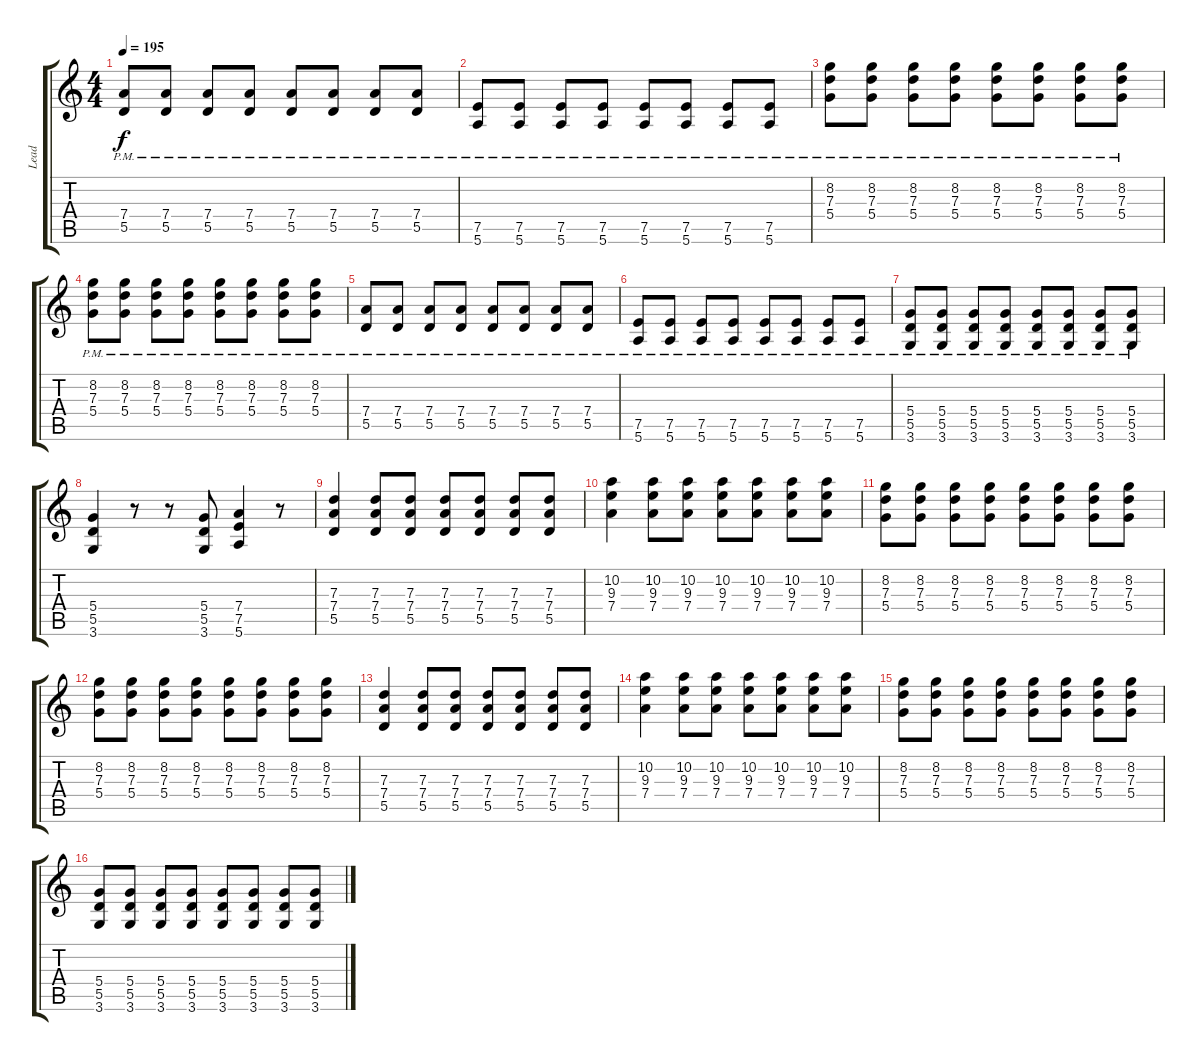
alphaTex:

\track ("Lead" "Lead") {instrument distortionguitar}
\staff {score tabs}
\tuning (E4 B3 G3 D3 A2 E2) {hide}
\ts (4 4)
\tempo 195
\clef g2
\ks c
(7.4{pm} 5.5{pm}).8{dy f instrument distortionguitar} (7.4{pm} 5.5{pm}).8 (7.4{pm} 5.5{pm}).8 (7.4{pm} 5.5{pm}).8 (7.4{pm} 5.5{pm}).8 (7.4{pm} 5.5{pm}).8 (7.4{pm} 5.5{pm}).8 (7.4{pm} 5.5{pm}).8 |
(7.5{pm} 5.6{pm}).8 (7.5{pm} 5.6{pm}).8 (7.5{pm} 5.6{pm}).8 (7.5{pm} 5.6{pm}).8 (7.5{pm} 5.6{pm}).8 (7.5{pm} 5.6{pm}).8 (7.5{pm} 5.6{pm}).8 (7.5{pm} 5.6{pm}).8 |
(8.2{pm} 7.3{pm} 5.4{pm}).8 (8.2{pm} 7.3{pm} 5.4{pm}).8 (8.2{pm} 7.3{pm} 5.4{pm}).8 (8.2{pm} 7.3{pm} 5.4{pm}).8 (8.2{pm} 7.3{pm} 5.4{pm}).8 (8.2{pm} 7.3{pm} 5.4{pm}).8 (8.2{pm} 7.3{pm} 5.4{pm}).8 (8.2{pm} 7.3{pm} 5.4{pm}).8 |
(8.2{pm} 7.3{pm} 5.4{pm}).8 (8.2{pm} 7.3{pm} 5.4{pm}).8 (8.2{pm} 7.3{pm} 5.4{pm}).8 (8.2{pm} 7.3{pm} 5.4{pm}).8 (8.2{pm} 7.3{pm} 5.4{pm}).8 (8.2{pm} 7.3{pm} 5.4{pm}).8 (8.2{pm} 7.3{pm} 5.4{pm}).8 (8.2{pm} 7.3{pm} 5.4{pm}).8 |
(7.4{pm} 5.5{pm}).8 (7.4{pm} 5.5{pm}).8 (7.4{pm} 5.5{pm}).8 (7.4{pm} 5.5{pm}).8 (7.4{pm} 5.5{pm}).8 (7.4{pm} 5.5{pm}).8 (7.4{pm} 5.5{pm}).8 (7.4{pm} 5.5{pm}).8 |
(7.5{pm} 5.6{pm}).8 (7.5{pm} 5.6{pm}).8 (7.5{pm} 5.6{pm}).8 (7.5{pm} 5.6{pm}).8 (7.5{pm} 5.6{pm}).8 (7.5{pm} 5.6{pm}).8 (7.5{pm} 5.6{pm}).8 (7.5{pm} 5.6{pm}).8 |
(5.4{pm} 5.5 3.6).8 (5.4{pm} 5.5 3.6).8 (5.4{pm} 5.5 3.6).8 (5.4{pm} 5.5 3.6).8 (5.4{pm} 5.5 3.6).8 (5.4{pm} 5.5 3.6).8 (5.4{pm} 5.5 3.6).8 (5.4{pm} 5.5 3.6).8 |
(5.4 5.5 3.6).4 r.8 r.8 (5.4 5.5 3.6).8 (7.4 7.5 5.6).4 r.8 |
(7.3 7.4 5.5).4{balance 0} (7.3 7.4 5.5).8 (7.3 7.4 5.5).8 (7.3 7.4 5.5).8 (7.3 7.4 5.5).8 (7.3 7.4 5.5).8 (7.3 7.4 5.5).8 |
(10.2 9.3 7.4).4 (10.2 9.3 7.4).8 (10.2 9.3 7.4).8 (10.2 9.3 7.4).8 (10.2 9.3 7.4).8 (10.2 9.3 7.4).8 (10.2 9.3 7.4).8 |
(8.2 7.3 5.4).8 (8.2 7.3 5.4).8 (8.2 7.3 5.4).8 (8.2 7.3 5.4).8 (8.2 7.3 5.4).8 (8.2 7.3 5.4).8 (8.2 7.3 5.4).8 (8.2 7.3 5.4).8 |
(8.2 7.3 5.4).8 (8.2 7.3 5.4).8 (8.2 7.3 5.4).8 (8.2 7.3 5.4).8 (8.2 7.3 5.4).8 (8.2 7.3 5.4).8 (8.2 7.3 5.4).8 (8.2 7.3 5.4).8 |
(7.3 7.4 5.5).4{balance 0} (7.3 7.4 5.5).8 (7.3 7.4 5.5).8 (7.3 7.4 5.5).8 (7.3 7.4 5.5).8 (7.3 7.4 5.5).8 (7.3 7.4 5.5).8 |
(10.2 9.3 7.4).4 (10.2 9.3 7.4).8 (10.2 9.3 7.4).8 (10.2 9.3 7.4).8 (10.2 9.3 7.4).8 (10.2 9.3 7.4).8 (10.2 9.3 7.4).8 |
(8.2 7.3 5.4).8 (8.2 7.3 5.4).8 (8.2 7.3 5.4).8 (8.2 7.3 5.4).8 (8.2 7.3 5.4).8 (8.2 7.3 5.4).8 (8.2 7.3 5.4).8 (8.2 7.3 5.4).8 |
(5.4 5.5 3.6).8 (5.4 5.5 3.6).8 (5.4 5.5 3.6).8 (5.4 5.5 3.6).8 (5.4 5.5 3.6).8 (5.4 5.5 3.6).8 (5.4 5.5 3.6).8 (5.4 5.5 3.6).8
